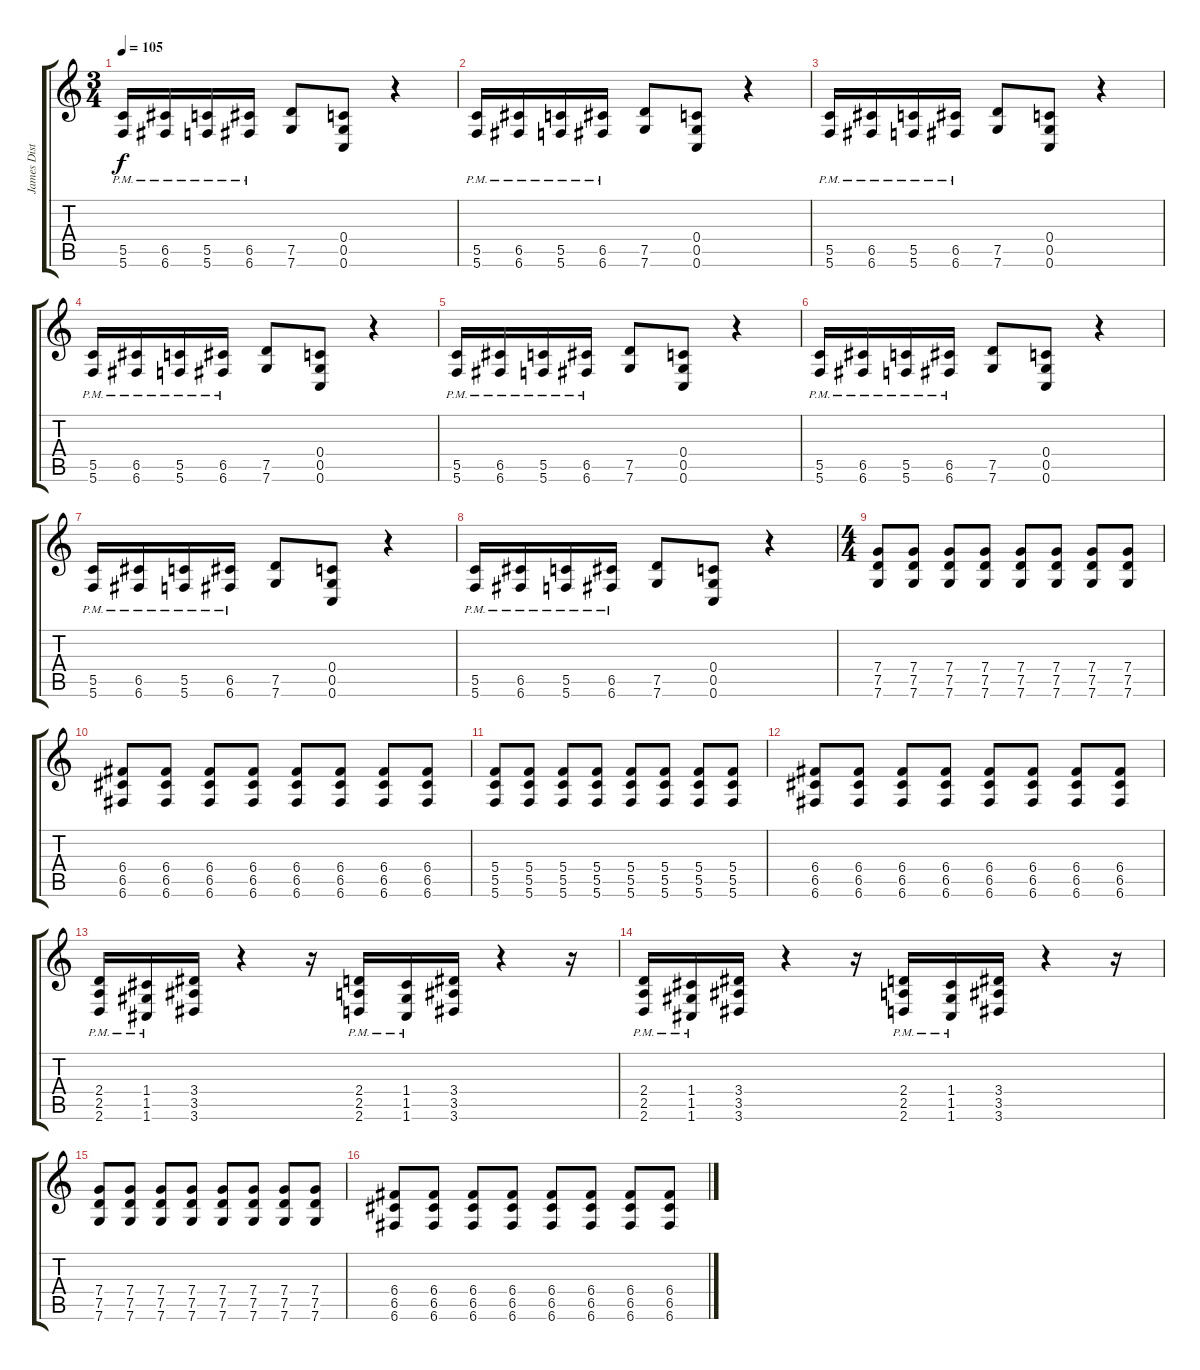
\track ("James Distortion" "James Dist") {instrument distortionguitar}
\staff {score tabs}
\tuning (D4 A3 F3 C3 G2 C2) {hide}
\ts (3 4)
\tempo 105
\clef g2
\ks c
(5.5{pm} 5.6{pm}).16{dy f} (6.5{pm} 6.6{pm}).16 (5.5{pm} 5.6{pm}).16 (6.5{pm} 6.6{pm}).16 (7.5 7.6).8 (0.4 0.5 0.6).8 r.4 |
(5.5{pm} 5.6{pm}).16 (6.5{pm} 6.6{pm}).16 (5.5{pm} 5.6{pm}).16 (6.5{pm} 6.6{pm}).16 (7.5 7.6).8 (0.4 0.5 0.6).8 r.4 |
(5.5{pm} 5.6{pm}).16 (6.5{pm} 6.6{pm}).16 (5.5{pm} 5.6{pm}).16 (6.5{pm} 6.6{pm}).16 (7.5 7.6).8 (0.4 0.5 0.6).8 r.4 |
(5.5{pm} 5.6{pm}).16 (6.5{pm} 6.6{pm}).16 (5.5{pm} 5.6{pm}).16 (6.5{pm} 6.6{pm}).16 (7.5 7.6).8 (0.4 0.5 0.6).8 r.4 |
(5.5{pm} 5.6{pm}).16 (6.5{pm} 6.6{pm}).16 (5.5{pm} 5.6{pm}).16 (6.5{pm} 6.6{pm}).16 (7.5 7.6).8 (0.4 0.5 0.6).8 r.4 |
(5.5{pm} 5.6{pm}).16 (6.5{pm} 6.6{pm}).16 (5.5{pm} 5.6{pm}).16 (6.5{pm} 6.6{pm}).16 (7.5 7.6).8 (0.4 0.5 0.6).8 r.4 |
(5.5{pm} 5.6{pm}).16 (6.5{pm} 6.6{pm}).16 (5.5{pm} 5.6{pm}).16 (6.5{pm} 6.6{pm}).16 (7.5 7.6).8 (0.4 0.5 0.6).8 r.4 |
(5.5{pm} 5.6{pm}).16 (6.5{pm} 6.6{pm}).16 (5.5{pm} 5.6{pm}).16 (6.5{pm} 6.6{pm}).16 (7.5 7.6).8 (0.4 0.5 0.6).8 r.4 |
\ts (4 4)
(7.4 7.5 7.6).8 (7.4 7.5 7.6).8 (7.4 7.5 7.6).8 (7.4 7.5 7.6).8 (7.4 7.5 7.6).8 (7.4 7.5 7.6).8 (7.4 7.5 7.6).8 (7.4 7.5 7.6).8 |
(6.4 6.5 6.6).8 (6.4 6.5 6.6).8 (6.4 6.5 6.6).8 (6.4 6.5 6.6).8 (6.4 6.5 6.6).8 (6.4 6.5 6.6).8 (6.4 6.5 6.6).8 (6.4 6.5 6.6).8 |
(5.4 5.5 5.6).8 (5.4 5.5 5.6).8 (5.4 5.5 5.6).8 (5.4 5.5 5.6).8 (5.4 5.5 5.6).8 (5.4 5.5 5.6).8 (5.4 5.5 5.6).8 (5.4 5.5 5.6).8 |
(6.4 6.5 6.6).8 (6.4 6.5 6.6).8 (6.4 6.5 6.6).8 (6.4 6.5 6.6).8 (6.4 6.5 6.6).8 (6.4 6.5 6.6).8 (6.4 6.5 6.6).8 (6.4 6.5 6.6).8 |
(2.4{pm} 2.5{pm} 2.6{pm}).16 (1.4{pm} 1.5{pm} 1.6{pm}).16 (3.4 3.5 3.6).16 r.4 r.16 (2.4{pm} 2.5{pm} 2.6{pm}).16 (1.4{pm} 1.5{pm} 1.6{pm}).16 (3.4 3.5 3.6).16 r.4 r.16 |
(2.4{pm} 2.5{pm} 2.6{pm}).16 (1.4{pm} 1.5{pm} 1.6{pm}).16 (3.4 3.5 3.6).16 r.4 r.16 (2.4{pm} 2.5{pm} 2.6{pm}).16 (1.4{pm} 1.5{pm} 1.6{pm}).16 (3.4 3.5 3.6).16 r.4 r.16 |
(7.4 7.5 7.6).8 (7.4 7.5 7.6).8 (7.4 7.5 7.6).8 (7.4 7.5 7.6).8 (7.4 7.5 7.6).8 (7.4 7.5 7.6).8 (7.4 7.5 7.6).8 (7.4 7.5 7.6).8 |
(6.4 6.5 6.6).8 (6.4 6.5 6.6).8 (6.4 6.5 6.6).8 (6.4 6.5 6.6).8 (6.4 6.5 6.6).8 (6.4 6.5 6.6).8 (6.4 6.5 6.6).8 (6.4 6.5 6.6).8
